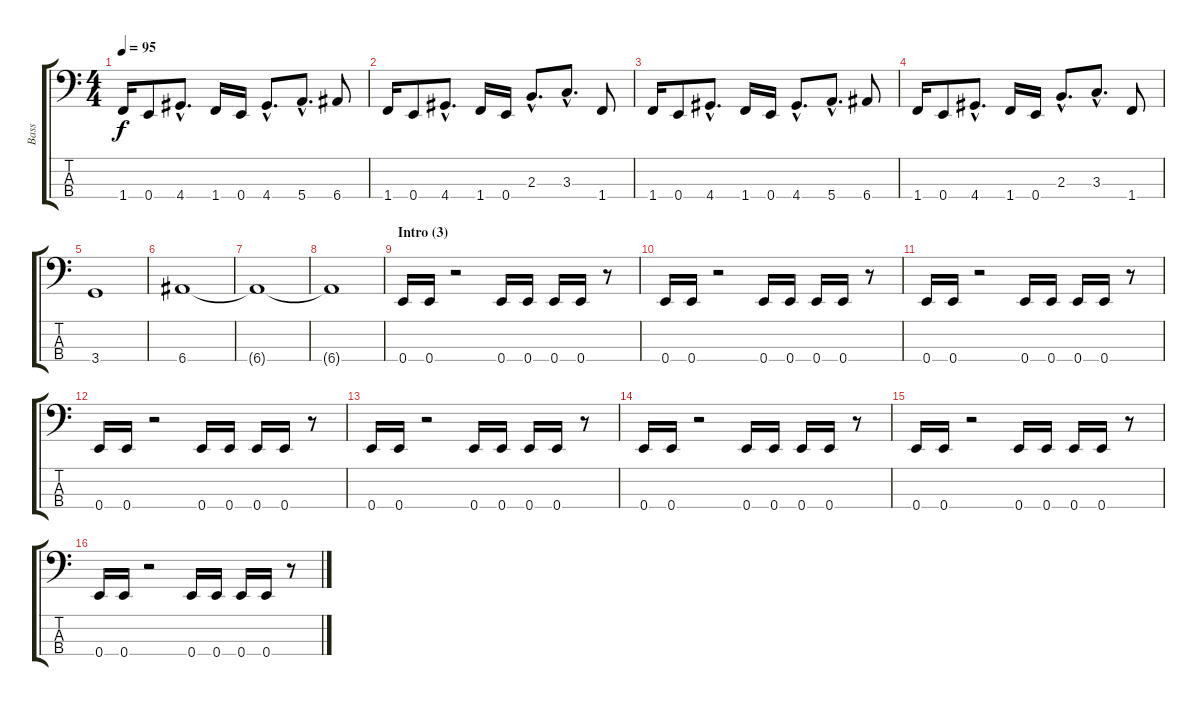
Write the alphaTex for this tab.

\track ("Bass" "Bass") {instrument electricbasspick}
\staff {score tabs}
\tuning (G2 D2 A1 E1) {hide}
\ts (4 4)
\tempo 95
\clef f4
\ks c
1.4.16{dy f} 0.4.8 4.4{hac}.8{d} 1.4.16 0.4.16 4.4{hac}.8{d} 5.4{hac}.8{d} 6.4.8 |
1.4.16 0.4.8 4.4{hac}.8{d} 1.4.16 0.4.16 2.3{hac}.8{d} 3.3{hac}.8{d} 1.4.8 |
1.4.16 0.4.8 4.4{hac}.8{d} 1.4.16 0.4.16 4.4{hac}.8{d} 5.4{hac}.8{d} 6.4.8 |
1.4.16 0.4.8 4.4{hac}.8{d} 1.4.16 0.4.16 2.3{hac}.8{d} 3.3{hac}.8{d} 1.4.8 |
3.4.1 |
6.4.1 |
6.4{t}.1 |
6.4{t}.1 |
\section ("" "Intro (3)")
0.4.16 0.4.16 r.2 0.4.16 0.4.16 0.4.16 0.4.16 r.8 |
0.4.16 0.4.16 r.2 0.4.16 0.4.16 0.4.16 0.4.16 r.8 |
0.4.16 0.4.16 r.2 0.4.16 0.4.16 0.4.16 0.4.16 r.8 |
0.4.16 0.4.16 r.2 0.4.16 0.4.16 0.4.16 0.4.16 r.8 |
0.4.16 0.4.16 r.2 0.4.16 0.4.16 0.4.16 0.4.16 r.8 |
0.4.16 0.4.16 r.2 0.4.16 0.4.16 0.4.16 0.4.16 r.8 |
0.4.16 0.4.16 r.2 0.4.16 0.4.16 0.4.16 0.4.16 r.8 |
0.4.16 0.4.16 r.2 0.4.16 0.4.16 0.4.16 0.4.16 r.8
